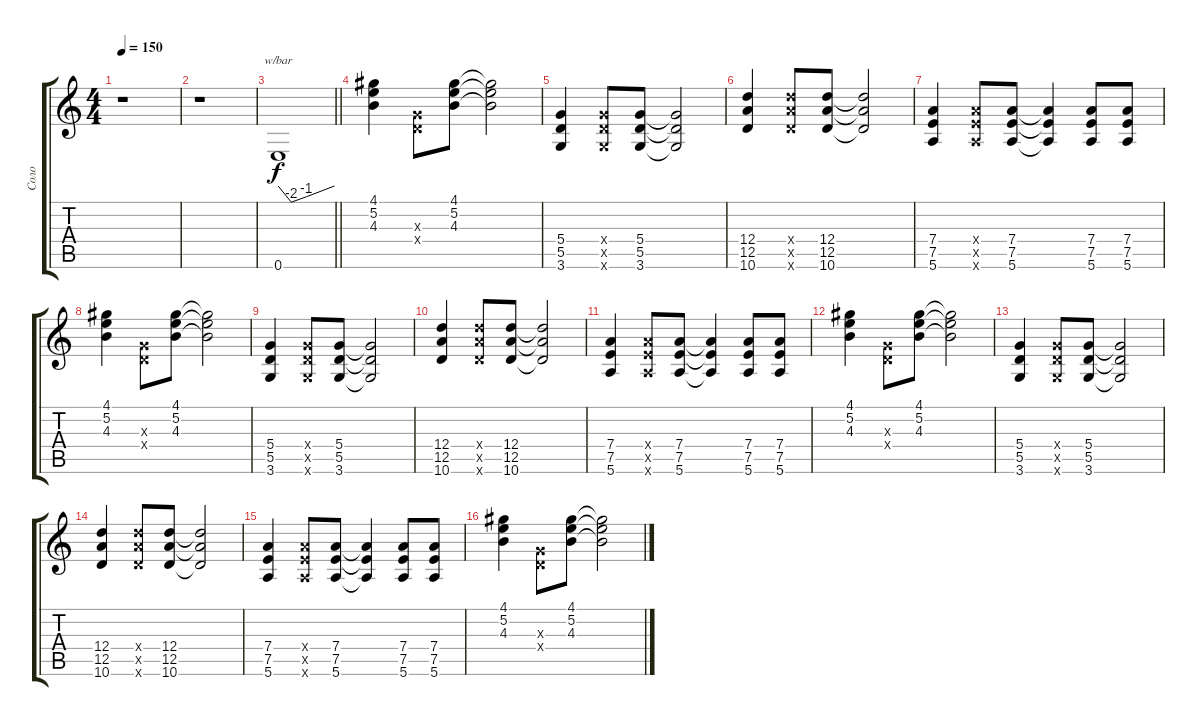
\track ("Соло" "Соло") {instrument distortionguitar}
\staff {score tabs}
\tuning (E4 B3 G3 D3 A2 E2) {hide}
\ts (4 4)
\tempo 150
\clef g2
\ks c
r.1{dy f} |
r.1 |
\barLineRight lightlight
0.6.1{tbe (custom default 0 0 14 -8 30 -4 60 0)} |
(4.1 5.2 4.3).4 (0.3{x} 0.4{x}).8 (4.1 5.2 4.3).8 (4.1{t} 5.2{t} 4.3{t}).2 |
(5.4 5.5 3.6).4 (5.4{x} 5.5{x} 3.6{x}).8 (5.4 5.5 3.6).8 (5.4{t} 5.5{t} 3.6{t}).2 |
(12.4 12.5 10.6).4 (12.4{x} 12.5{x} 10.6{x}).8 (12.4 12.5 10.6).8 (12.4{t} 12.5{t} 10.6{t}).2 |
(7.4 7.5 5.6).4 (7.4{x} 7.5{x} 5.6{x}).8 (7.4 7.5 5.6).8 (7.4{t} 7.5{t} 5.6{t}).4 (7.4 7.5 5.6).8 (7.4 7.5 5.6).8 |
(4.1 5.2 4.3).4 (0.3{x} 0.4{x}).8 (4.1 5.2 4.3).8 (4.1{t} 5.2{t} 4.3{t}).2 |
(5.4 5.5 3.6).4 (5.4{x} 5.5{x} 3.6{x}).8 (5.4 5.5 3.6).8 (5.4{t} 5.5{t} 3.6{t}).2 |
(12.4 12.5 10.6).4 (12.4{x} 12.5{x} 10.6{x}).8 (12.4 12.5 10.6).8 (12.4{t} 12.5{t} 10.6{t}).2 |
(7.4 7.5 5.6).4 (7.4{x} 7.5{x} 5.6{x}).8 (7.4 7.5 5.6).8 (7.4{t} 7.5{t} 5.6{t}).4 (7.4 7.5 5.6).8 (7.4 7.5 5.6).8 |
(4.1 5.2 4.3).4 (0.3{x} 0.4{x}).8 (4.1 5.2 4.3).8 (4.1{t} 5.2{t} 4.3{t}).2 |
(5.4 5.5 3.6).4 (5.4{x} 5.5{x} 3.6{x}).8 (5.4 5.5 3.6).8 (5.4{t} 5.5{t} 3.6{t}).2 |
(12.4 12.5 10.6).4 (12.4{x} 12.5{x} 10.6{x}).8 (12.4 12.5 10.6).8 (12.4{t} 12.5{t} 10.6{t}).2 |
(7.4 7.5 5.6).4 (7.4{x} 7.5{x} 5.6{x}).8 (7.4 7.5 5.6).8 (7.4{t} 7.5{t} 5.6{t}).4 (7.4 7.5 5.6).8 (7.4 7.5 5.6).8 |
(4.1 5.2 4.3).4 (0.3{x} 0.4{x}).8 (4.1 5.2 4.3).8 (4.1{t} 5.2{t} 4.3{t}).2
